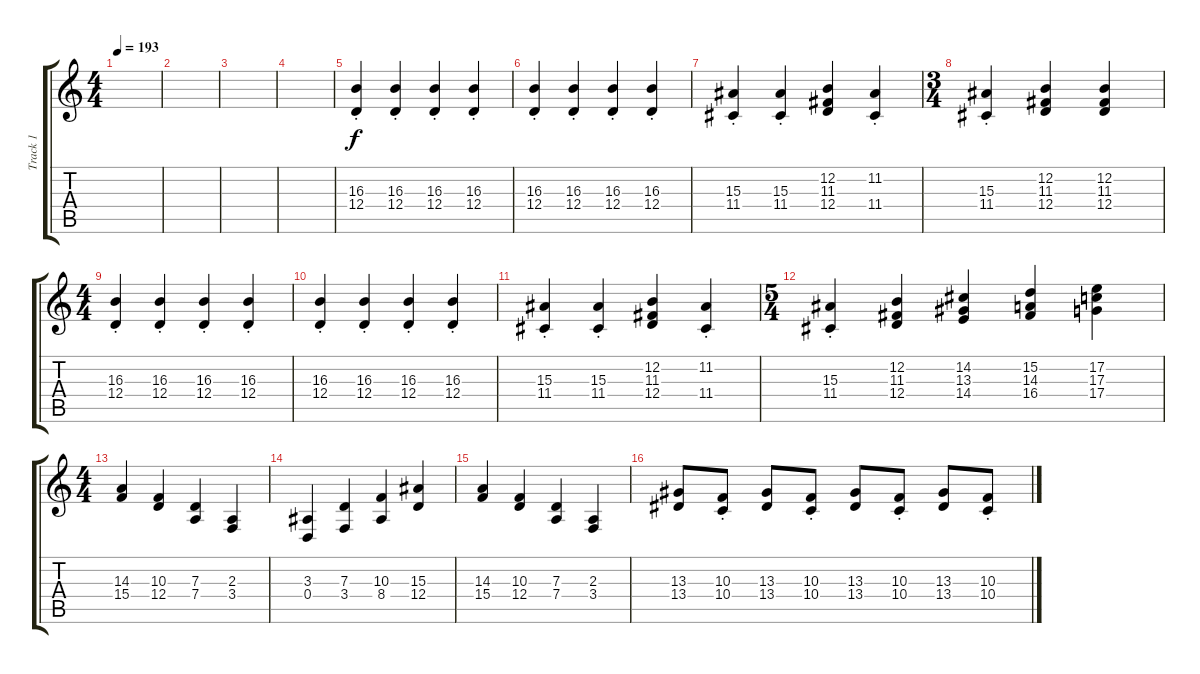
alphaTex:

\track ("Track 1" "Track 1") {instrument stringensemble1}
\staff {score tabs}
\tuning (E4 B3 G3 D3 A2 D2) {hide}
\ts (4 4)
\tempo 193
\clef g2
\ks c
|
|
|
|
(16.3{st} 12.4{st}).4{volume 13 balance 8} (16.3{st} 12.4{st}).4 (16.3{st} 12.4{st}).4 (16.3{st} 12.4{st}).4 |
(16.3{st} 12.4{st}).4 (16.3{st} 12.4{st}).4 (16.3{st} 12.4{st}).4 (16.3{st} 12.4{st}).4 |
(15.3{st} 11.4{st}).4 (15.3{st} 11.4{st}).4 (12.2 11.3 12.4).4 (11.2{st} 11.4{st}).4 |
\ts (3 4)
(15.3{st} 11.4{st}).4 (12.2 11.3 12.4).4 (12.2 11.3 12.4).4 |
\ts (4 4)
(16.3{st} 12.4{st}).4 (16.3{st} 12.4{st}).4 (16.3{st} 12.4{st}).4 (16.3{st} 12.4{st}).4 |
(16.3{st} 12.4{st}).4 (16.3{st} 12.4{st}).4 (16.3{st} 12.4{st}).4 (16.3{st} 12.4{st}).4 |
(15.3{st} 11.4{st}).4 (15.3{st} 11.4{st}).4 (12.2 11.3 12.4).4 (11.2{st} 11.4{st}).4 |
\ts (5 4)
(15.3{st} 11.4{st}).4 (12.2 11.3 12.4).4 (14.2 13.3 14.4).4 (15.2 14.3 16.4).4 (17.2 17.3 17.4).4 |
\ts (4 4)
(14.3 15.4).4{volume 16 balance 13} (10.3 12.4).4 (7.3 7.4).4 (2.3 3.4).4 |
(3.3 0.4).4 (7.3 3.4).4 (10.3 8.4).4 (15.3 12.4).4 |
(14.3 15.4).4 (10.3 12.4).4 (7.3 7.4).4 (2.3 3.4).4 |
(13.3 13.4).8{volume 7} (10.3{st} 10.4{st}).8{volume 16} (13.3 13.4).8 (10.3{st} 10.4{st}).8 (13.3 13.4).8 (10.3{st} 10.4{st}).8 (13.3 13.4).8 (10.3{st} 10.4{st}).8
